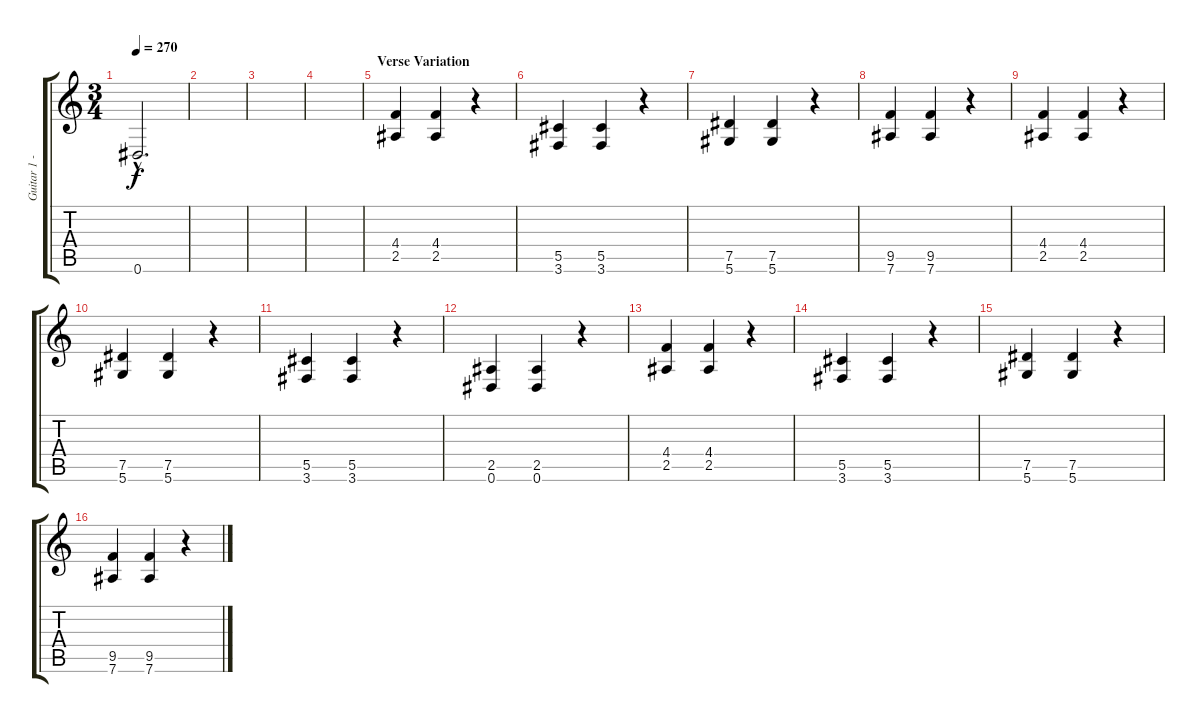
\track ("Guitar 1 - Jade" "Guitar 1 -") {instrument overdrivenguitar}
\staff {score tabs}
\tuning (Eb4 Bb3 Gb3 Db3 Ab2 Eb2) {hide}
\ts (3 4)
\tempo 270
\clef g2
\ks c
0.6{hac}.2{d dy f} |
|
|
|
\section ("" "Verse Variation")
(4.4 2.5).4 (4.4 2.5).4 r.4 |
(5.5 3.6).4 (5.5 3.6).4 r.4 |
(7.5 5.6).4 (7.5 5.6).4 r.4 |
(9.5 7.6).4 (9.5 7.6).4 r.4 |
(4.4 2.5).4 (4.4 2.5).4 r.4 |
(7.5 5.6).4 (7.5 5.6).4 r.4 |
(5.5 3.6).4 (5.5 3.6).4 r.4 |
(2.5 0.6).4 (2.5 0.6).4 r.4 |
(4.4 2.5).4 (4.4 2.5).4 r.4 |
(5.5 3.6).4 (5.5 3.6).4 r.4 |
(7.5 5.6).4 (7.5 5.6).4 r.4 |
(9.5 7.6).4 (9.5 7.6).4 r.4
